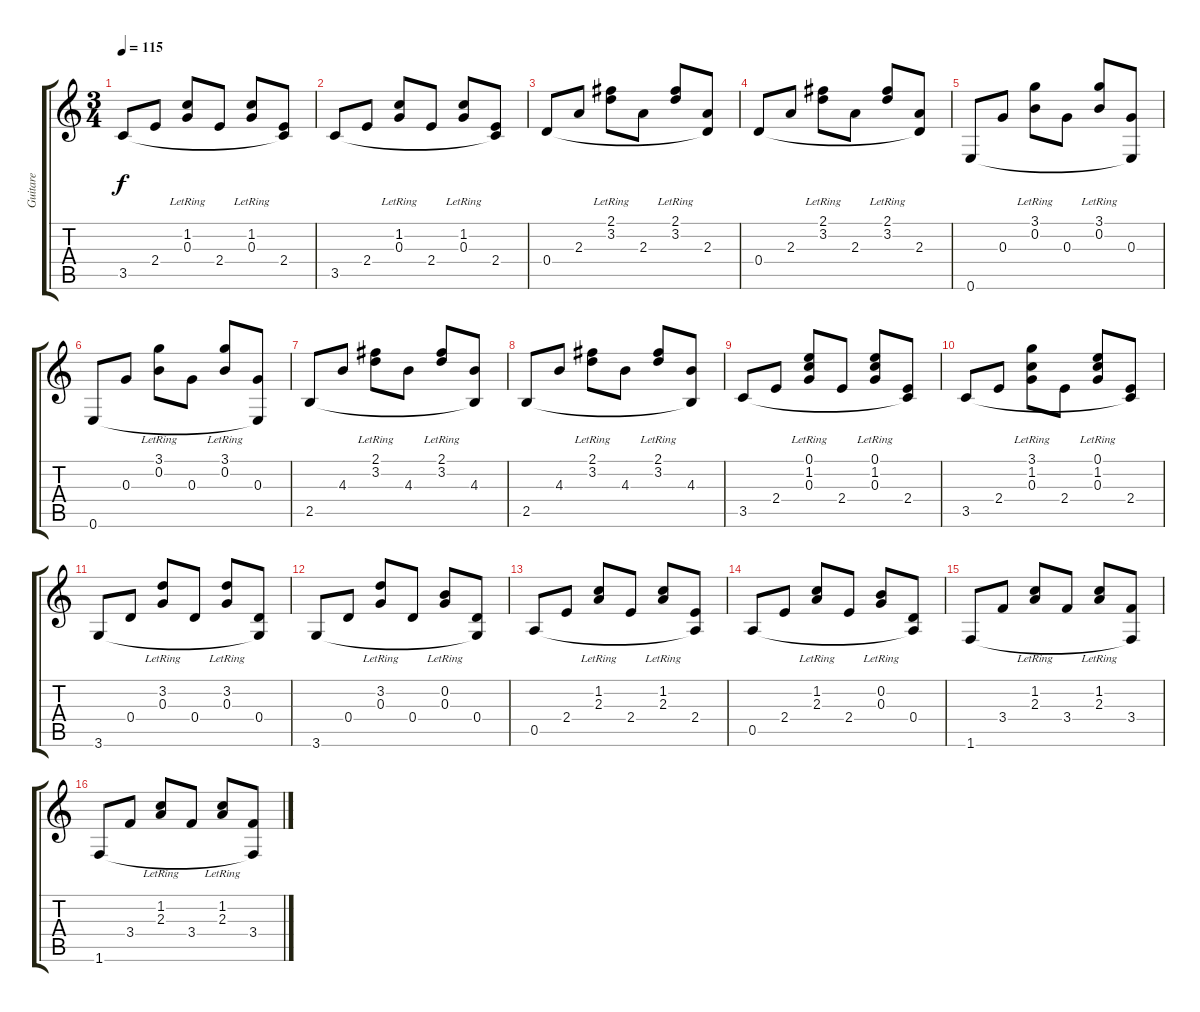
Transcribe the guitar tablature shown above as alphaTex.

\track ("Guitare" "Guitare") {instrument acousticguitarnylon}
\staff {score tabs}
\tuning (E4 B3 G3 D3 A2 E2) {hide}
\ts (3 4)
\tempo 115
\clef g2
\ks c
3.5.8{dy f} 2.4.8 (1.2{lr} 0.3{lr}).8 2.4.8 (1.2{lr} 0.3{lr}).8 (2.4 3.5{t}).8 |
3.5.8 2.4.8 (1.2{lr} 0.3{lr}).8 2.4.8 (1.2{lr} 0.3{lr}).8 (2.4 3.5{t}).8 |
0.4.8 2.3.8 (2.1{lr} 3.2{lr}).8 2.3.8 (2.1{lr} 3.2{lr}).8 (2.3 0.4{t}).8 |
0.4.8 2.3.8 (2.1{lr} 3.2{lr}).8 2.3.8 (2.1{lr} 3.2{lr}).8 (2.3 0.4{t}).8 |
0.6.8 0.3.8 (3.1{lr} 0.2{lr}).8 0.3.8 (3.1{lr} 0.2{lr}).8 (0.3 0.6{t}).8 |
0.6.8 0.3.8 (3.1{lr} 0.2{lr}).8 0.3.8 (3.1{lr} 0.2{lr}).8 (0.3 0.6{t}).8 |
2.5.8 4.3.8 (2.1{lr} 3.2{lr}).8 4.3.8 (2.1{lr} 3.2{lr}).8 (4.3 2.5{t}).8 |
2.5.8 4.3.8 (2.1{lr} 3.2{lr}).8 4.3.8 (2.1{lr} 3.2{lr}).8 (4.3 2.5{t}).8 |
3.5.8 2.4.8 (0.1 1.2{lr} 0.3{lr}).8 2.4.8 (0.1 1.2{lr} 0.3{lr}).8 (2.4 3.5{t}).8 |
3.5.8 2.4.8 (3.1 1.2{lr} 0.3{lr}).8 2.4.8 (0.1 1.2{lr} 0.3{lr}).8 (2.4 3.5{t}).8 |
3.6.8 0.4.8 (3.2{lr} 0.3{lr}).8 0.4.8 (3.2{lr} 0.3{lr}).8 (0.4 3.6{t}).8 |
3.6.8 0.4.8 (3.2{lr} 0.3{lr}).8 0.4.8 (0.2{lr} 0.3{lr}).8 (0.4 3.6{t}).8 |
0.5.8 2.4.8 (1.2{lr} 2.3{lr}).8 2.4.8 (1.2{lr} 2.3{lr}).8 (2.4 0.5{t}).8 |
0.5.8 2.4.8 (1.2{lr} 2.3{lr}).8 2.4.8 (0.2{lr} 0.3{lr}).8 (0.4 0.5{t}).8 |
1.6.8 3.4.8 (1.2{lr} 2.3{lr}).8 3.4.8 (1.2{lr} 2.3{lr}).8 (3.4 1.6{t}).8 |
1.6.8 3.4.8 (1.2{lr} 2.3{lr}).8 3.4.8 (1.2{lr} 2.3{lr}).8 (3.4 1.6{t}).8
